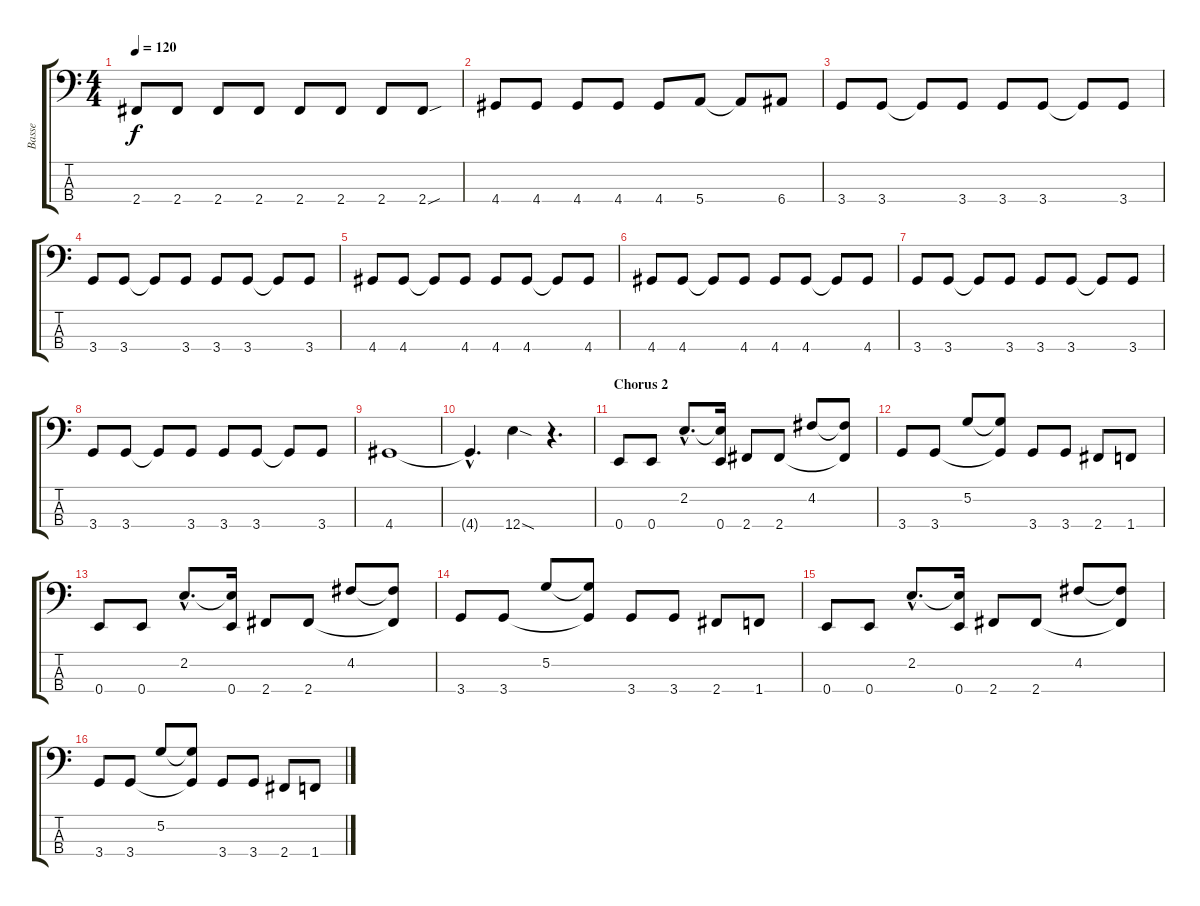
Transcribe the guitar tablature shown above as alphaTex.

\track ("Basse" "Basse") {instrument synthbass2}
\staff {score tabs}
\tuning (G2 D2 A1 E1) {hide}
\ts (4 4)
\tempo 120
\clef f4
\ks c
2.4.8{dy f} 2.4.8 2.4.8 2.4.8 2.4.8 2.4.8 2.4.8 2.4{sou}.8 |
4.4.8 4.4.8 4.4.8 4.4.8 4.4.8 5.4.8 5.4{t}.8 6.4.8 |
3.4.8 3.4.8 3.4{t}.8 3.4.8 3.4.8 3.4.8 3.4{t}.8 3.4.8 |
3.4.8 3.4.8 3.4{t}.8 3.4.8 3.4.8 3.4.8 3.4{t}.8 3.4.8 |
4.4.8 4.4.8 4.4{t}.8 4.4.8 4.4.8 4.4.8 4.4{t}.8 4.4.8 |
4.4.8 4.4.8 4.4{t}.8 4.4.8 4.4.8 4.4.8 4.4{t}.8 4.4.8 |
3.4.8 3.4.8 3.4{t}.8 3.4.8 3.4.8 3.4.8 3.4{t}.8 3.4.8 |
3.4.8 3.4.8 3.4{t}.8 3.4.8 3.4.8 3.4.8 3.4{t}.8 3.4.8 |
4.4.1 |
4.4{hac t}.4{d} 12.4{sod}.4 r.4{d} |
\section ("" "Chorus 2")
0.4.8 0.4.8 2.2{hac}.8{d} (2.2{t} 0.4).16 2.4.8 2.4.8 4.2.8 (4.2{t} 2.4{t}).8 |
3.4.8 3.4.8 5.2.8 (5.2{t} 3.4{t}).8 3.4.8 3.4.8 2.4.8 1.4.8 |
0.4.8 0.4.8 2.2{hac}.8{d} (2.2{t} 0.4).16 2.4.8 2.4.8 4.2.8 (4.2{t} 2.4{t}).8 |
3.4.8 3.4.8 5.2.8 (5.2{t} 3.4{t}).8 3.4.8 3.4.8 2.4.8 1.4.8 |
0.4.8 0.4.8 2.2{hac}.8{d} (2.2{t} 0.4).16 2.4.8 2.4.8 4.2.8 (4.2{t} 2.4{t}).8 |
3.4.8 3.4.8 5.2.8 (5.2{t} 3.4{t}).8 3.4.8 3.4.8 2.4.8 1.4.8
